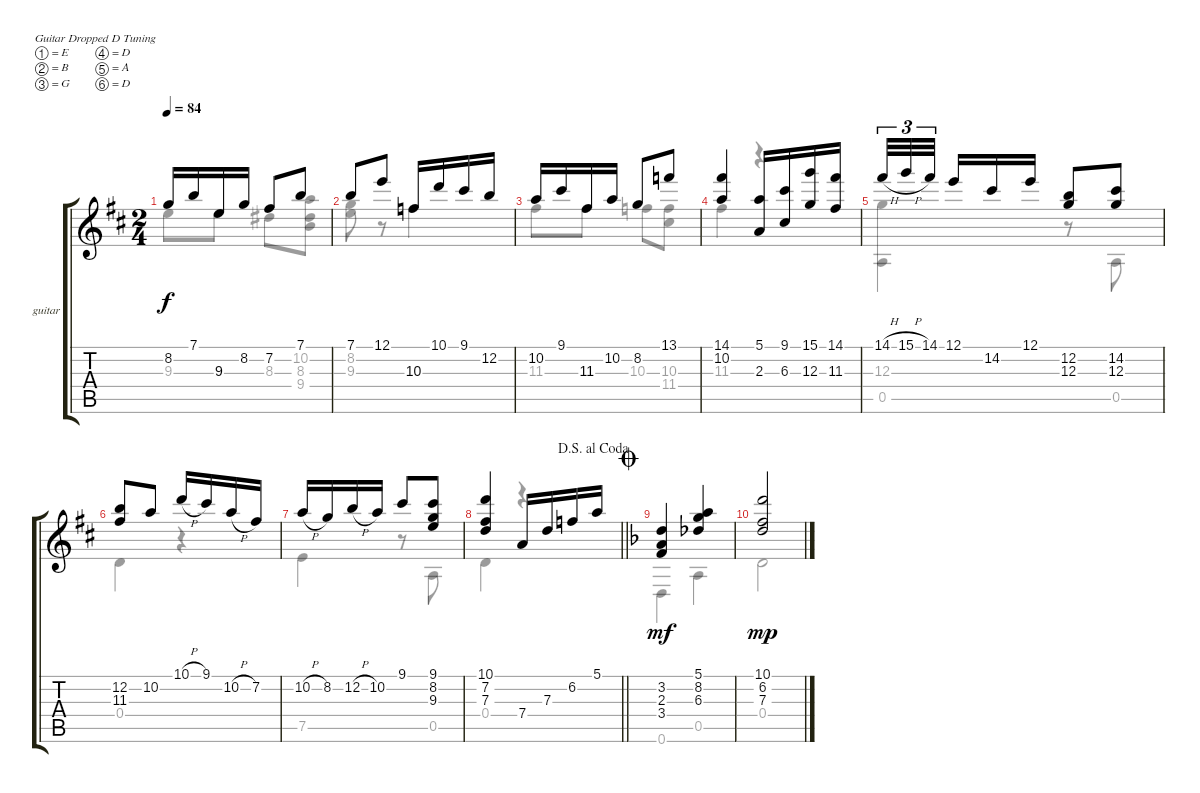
\bracketExtendMode groupsimilarinstruments
\firstSystemTrackNameOrientation horizontal
\otherSystemsTrackNameOrientation horizontal
\track ("guitar" "guitar") {instrument acousticguitarnylon}
\staff {score tabs}
\tuning (E4 B3 G3 D3 A2 D2)
\voice
\ts (2 4)
\tempo 84
\clef g2
\ks d
8.2.16{dy f} 7.1.16 9.3.16 8.2.16 7.2.8 7.1.8 |
7.1.8 12.1.8 10.3.16 10.1.16 9.1.16 12.2.16 |
10.2.16 9.1.16 11.3.16 10.2.16 8.2.8 13.1.8 |
(14.1 10.2).4 (5.1 2.3).16 (9.1 6.3).16 (15.1 12.3).16 (14.1 11.3).16 |
14.1{h}.32{tu (3 2)} 15.1{h}.32{tu (3 2)} 14.1.32{tu (3 2)} 12.1.16 14.2.16 12.1.16 (12.2 12.3).8 (14.2 12.3).8 |
(12.2 11.3).8 10.2.8 10.1{h}.16 9.1.16 10.2{h}.16 7.2.16 |
10.2{h}.16 8.2.16 12.2{h}.16 10.2.16 9.1.8 (9.1 8.2 9.3).8 |
\jump dalsegnoalcoda
\barLineRight lightlight
(10.1 7.2 7.3).4 7.4.16 7.3.16 6.2.16 5.1.16 |
\jump coda
\ks dminor
(3.2 2.3 3.4).4{dy mf} (5.1 8.2 6.3).4 |
(10.1 6.2 7.3).2{dy mp}
\voice
\clef g2
\ottava regular
\simile none
\ks d
9.3.8{dy f} 9.3.8 8.3.8 (10.2 8.3 9.4).8 |
(8.2 9.3).8 r.8 10.3.4 |
11.3.8 11.3.8 10.3.8 (10.3 11.4).8 |
11.3.4 r.4 |
(12.3 0.5).4 r.8 0.5.8 |
0.4.4 r.4 |
7.5.4 r.8 0.5.8 |
\barLineRight lightlight
0.4.4 r.4 |
\ks dminor
0.6.4{dy mf} 0.5.4 |
0.4.2{dy mp}
